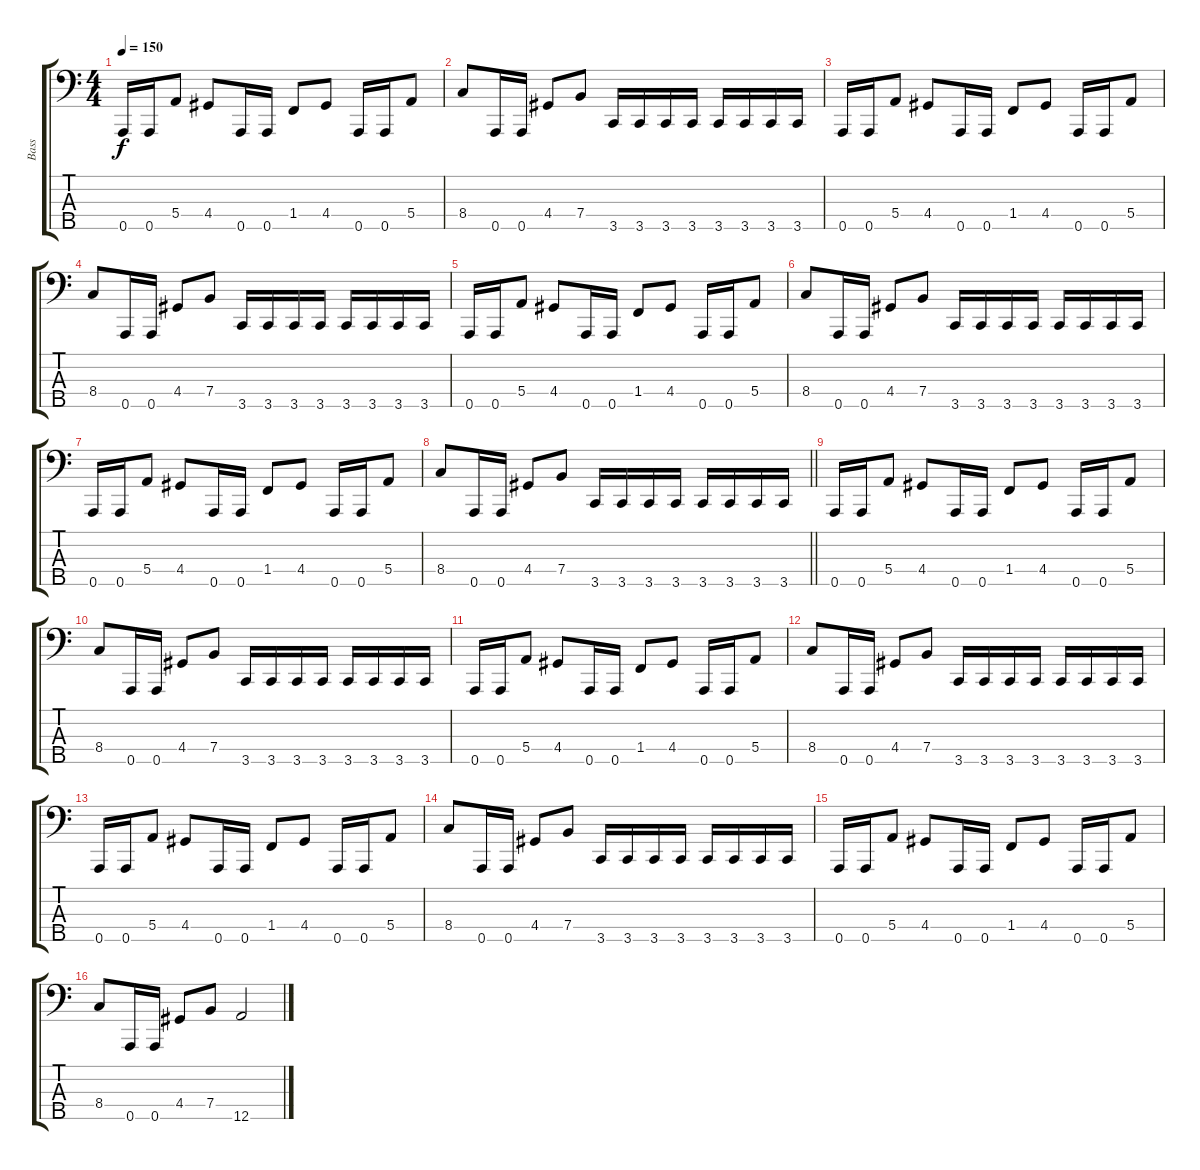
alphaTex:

\track ("Bass" "Bass") {instrument electricbasspick}
\staff {score tabs}
\tuning (G2 D2 A1 E1 A0) {hide}
\ts (4 4)
\tempo 150
\clef f4
\ks c
0.5.16{dy f} 0.5.16 5.4.8 4.4.8 0.5.16 0.5.16 1.4.8 4.4.8 0.5.16 0.5.16 5.4.8 |
8.4.8 0.5.16 0.5.16 4.4.8 7.4.8 3.5.16 3.5.16 3.5.16 3.5.16 3.5.16 3.5.16 3.5.16 3.5.16 |
0.5.16 0.5.16 5.4.8 4.4.8 0.5.16 0.5.16 1.4.8 4.4.8 0.5.16 0.5.16 5.4.8 |
8.4.8 0.5.16 0.5.16 4.4.8 7.4.8 3.5.16 3.5.16 3.5.16 3.5.16 3.5.16 3.5.16 3.5.16 3.5.16 |
0.5.16 0.5.16 5.4.8 4.4.8 0.5.16 0.5.16 1.4.8 4.4.8 0.5.16 0.5.16 5.4.8 |
8.4.8 0.5.16 0.5.16 4.4.8 7.4.8 3.5.16 3.5.16 3.5.16 3.5.16 3.5.16 3.5.16 3.5.16 3.5.16 |
0.5.16 0.5.16 5.4.8 4.4.8 0.5.16 0.5.16 1.4.8 4.4.8 0.5.16 0.5.16 5.4.8 |
\barLineRight lightlight
8.4.8 0.5.16 0.5.16 4.4.8 7.4.8 3.5.16 3.5.16 3.5.16 3.5.16 3.5.16 3.5.16 3.5.16 3.5.16 |
0.5.16 0.5.16 5.4.8 4.4.8 0.5.16 0.5.16 1.4.8 4.4.8 0.5.16 0.5.16 5.4.8 |
8.4.8 0.5.16 0.5.16 4.4.8 7.4.8 3.5.16 3.5.16 3.5.16 3.5.16 3.5.16 3.5.16 3.5.16 3.5.16 |
0.5.16 0.5.16 5.4.8 4.4.8 0.5.16 0.5.16 1.4.8 4.4.8 0.5.16 0.5.16 5.4.8 |
8.4.8 0.5.16 0.5.16 4.4.8 7.4.8 3.5.16 3.5.16 3.5.16 3.5.16 3.5.16 3.5.16 3.5.16 3.5.16 |
0.5.16 0.5.16 5.4.8 4.4.8 0.5.16 0.5.16 1.4.8 4.4.8 0.5.16 0.5.16 5.4.8 |
8.4.8 0.5.16 0.5.16 4.4.8 7.4.8 3.5.16 3.5.16 3.5.16 3.5.16 3.5.16 3.5.16 3.5.16 3.5.16 |
0.5.16 0.5.16 5.4.8 4.4.8 0.5.16 0.5.16 1.4.8 4.4.8 0.5.16 0.5.16 5.4.8 |
8.4.8 0.5.16 0.5.16 4.4.8 7.4.8 12.5{ss}.2
